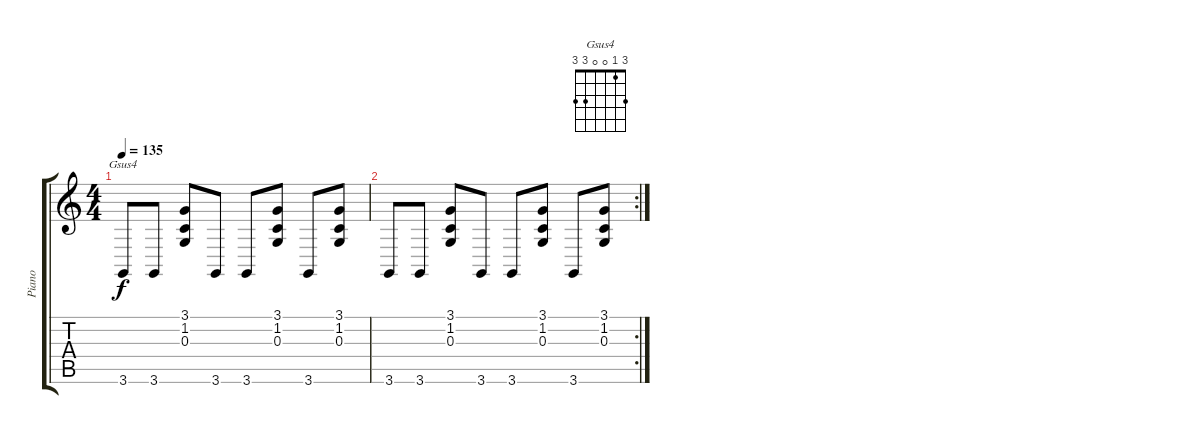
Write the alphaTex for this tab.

\track ("Piano" "Piano") {instrument brightacousticpiano}
\staff {score tabs}
\tuning (E4 B3 G3 D3 A2 E2) {hide}
\chord ("Gsus4" 3 1 0 0 3 3)
\ts (4 4)
\tempo 135
\clef g2
\ks c
3.6.8{ch "Gsus4" dy f} 3.6.8 (3.1 1.2 0.3).8 3.6.8 3.6.8 (3.1 1.2 0.3).8 3.6.8 (3.1 1.2 0.3).8 |
\rc 2
3.6.8 3.6.8 (3.1 1.2 0.3).8 3.6.8 3.6.8 (3.1 1.2 0.3).8 3.6.8 (3.1 1.2 0.3).8
